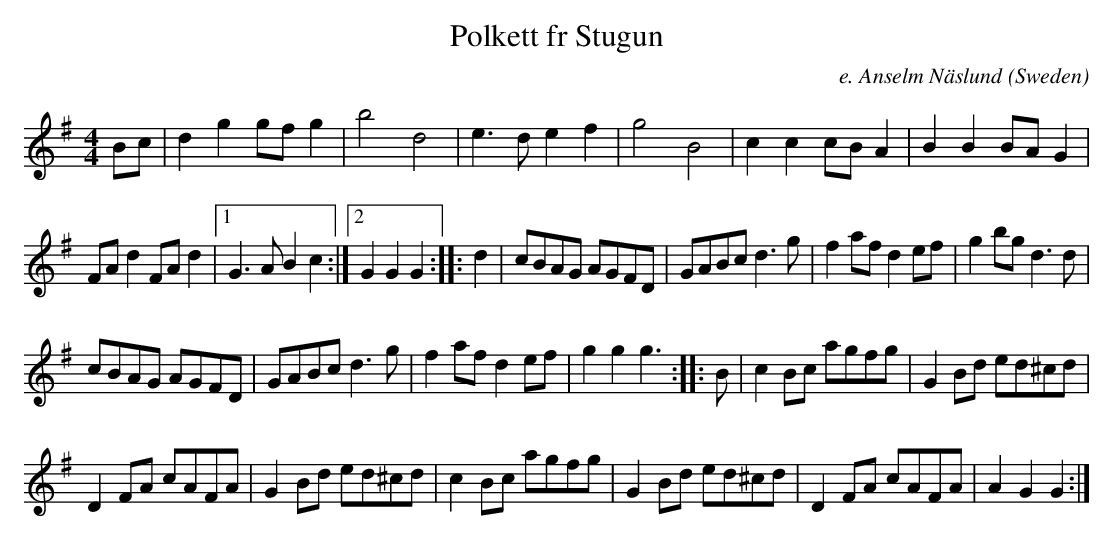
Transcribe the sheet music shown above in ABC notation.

X:1
T:Polkett fr Stugun
C:e. Anselm Näslund
M:4/4
O:Sweden
K:G major
Bc|\
d2g2 gfg2 | b4 d4 | e3d e2f2 | g4 B4 |\
c2c2 cBA2 | B2B2 BAG2 |
FAd2 FAd2 |1 G3A B2c2 :|2 G2G2G2 :: \
d2 |\
cBAG AGFD | GABc d3g | f2af d2ef | g2bg d3d |
cBAG AGFD | GABc d3g | f2af d2ef | g2g2g3 ::\
B|\
c2Bc agfg | G2Bd ed^cd |
D2FA cAFA |G2Bd ed^cd|\
c2Bc agfg | G2Bd ed^cd | D2FA cAFA | A2G2G2:|
